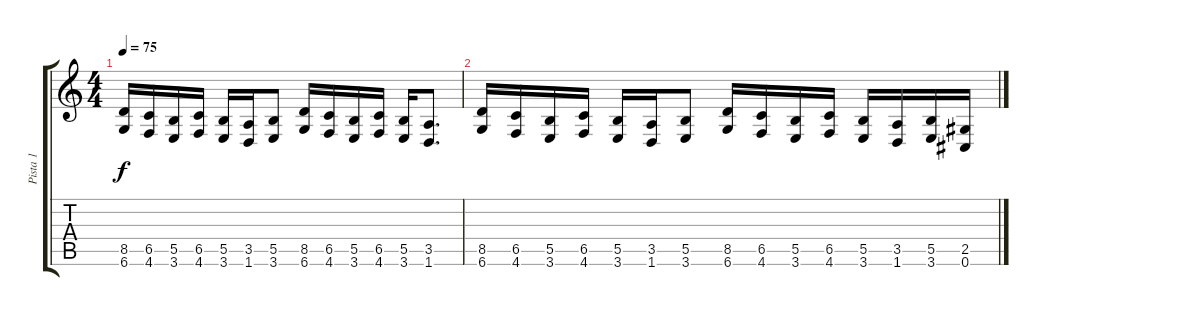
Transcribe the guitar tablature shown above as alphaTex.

\track ("Pista 1" "Pista 1") {instrument distortionguitar}
\staff {score tabs}
\tuning (Db4 Ab3 E3 B2 Gb2 Db2) {hide}
\ts (4 4)
\tempo 75
\clef g2
\ks c
(8.5 6.6).16{dy f} (6.5 4.6).16 (5.5 3.6).16 (6.5 4.6).16 (5.5 3.6).16 (3.5 1.6).16 (5.5 3.6).8 (8.5 6.6).16 (6.5 4.6).16 (5.5 3.6).16 (6.5 4.6).16 (5.5 3.6).16 (3.5 1.6).8{d} |
(8.5 6.6).16 (6.5 4.6).16 (5.5 3.6).16 (6.5 4.6).16 (5.5 3.6).16 (3.5 1.6).16 (5.5 3.6).8 (8.5 6.6).16 (6.5 4.6).16 (5.5 3.6).16 (6.5 4.6).16 (5.5 3.6).16 (3.5 1.6).16 (5.5 3.6).16 (2.5 0.6).16
